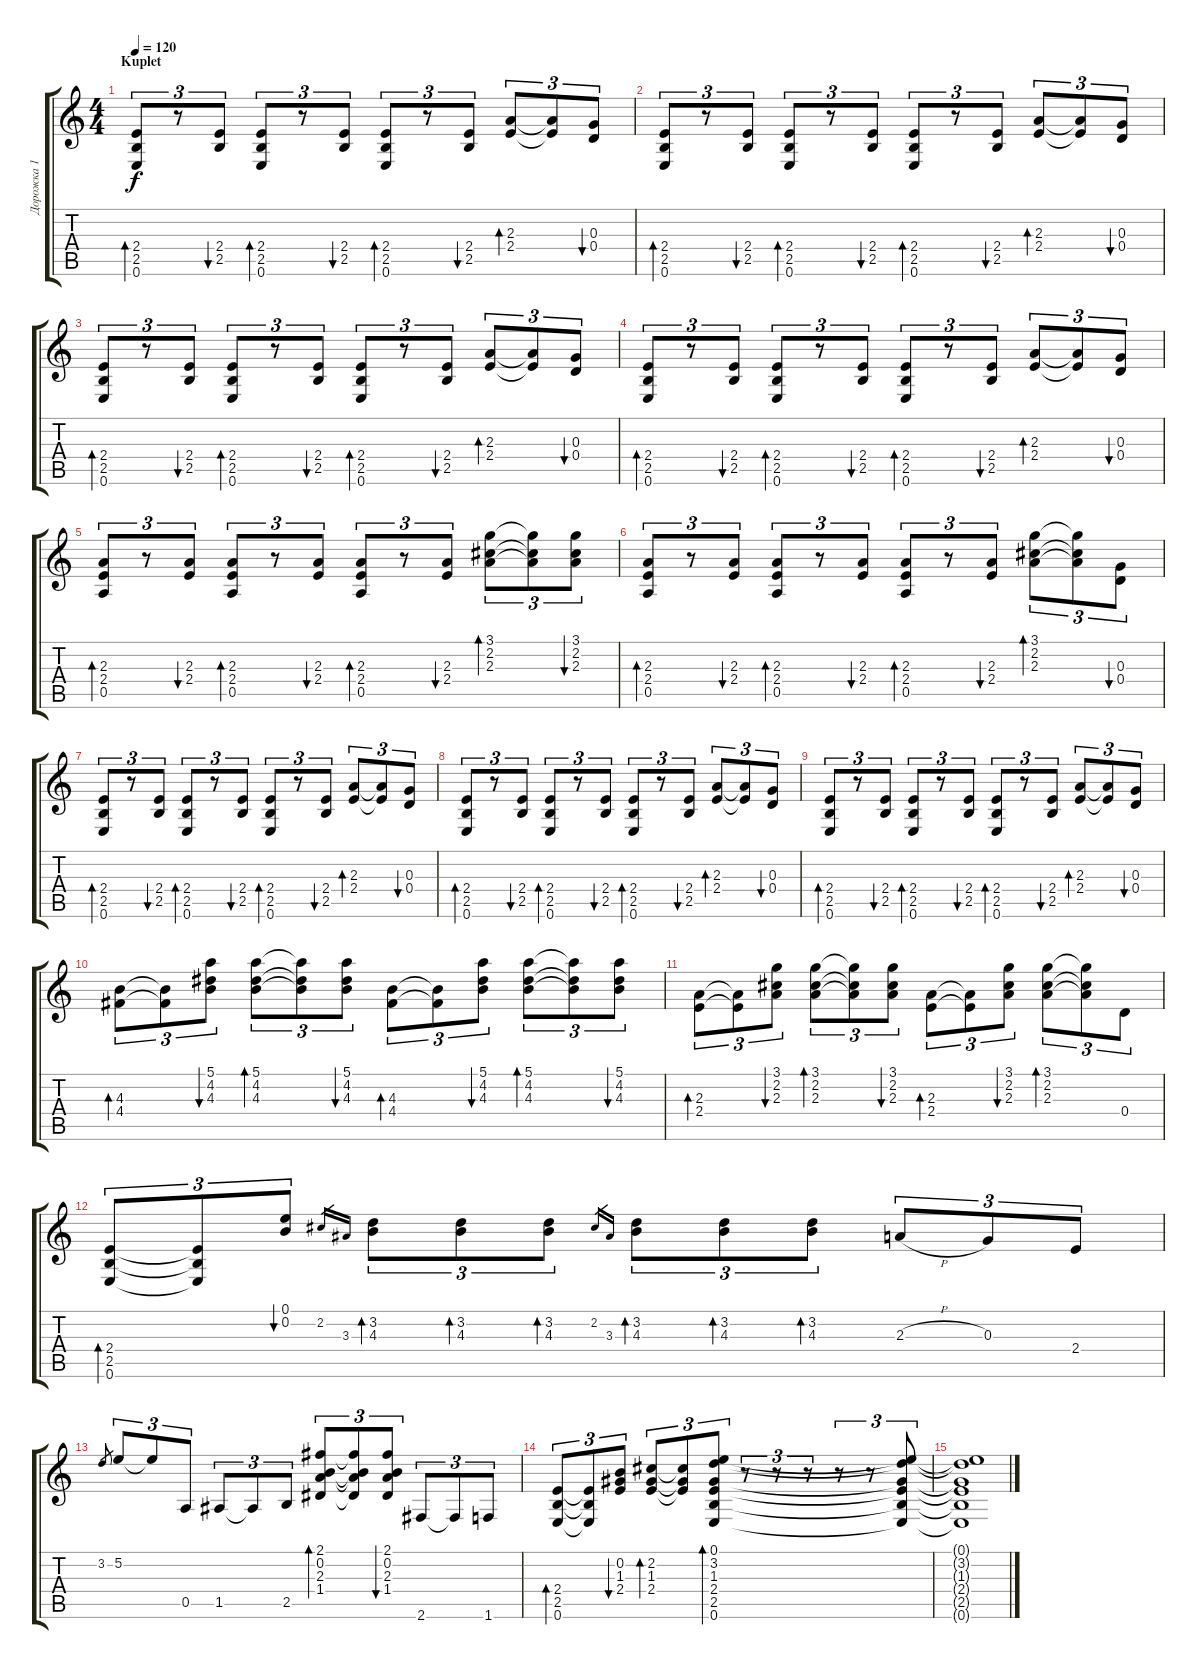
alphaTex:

\track ("Дорожка 1" "Дорожка 1") {instrument acousticguitarsteel}
\staff {score tabs}
\tuning (E4 B3 G3 D3 A2 E2) {hide}
\ts (4 4)
\section ("" "Kuplet")
\tempo 120
\clef g2
\ks c
(2.4 2.5 0.6).8{tu (3 2) bd 60 dy f} r.8{tu (3 2)} (2.4 2.5).8{tu (3 2) bu 60} (2.4 2.5 0.6).8{tu (3 2) bd 60} r.8{tu (3 2)} (2.4 2.5).8{tu (3 2) bu 60} (2.4 2.5 0.6).8{tu (3 2) bd 60} r.8{tu (3 2)} (2.4 2.5).8{tu (3 2) bu 60} (2.3 2.4).8{tu (3 2) bd 60} (2.3{t} 2.4{t}).8{tu (3 2)} (0.3 0.4).8{tu (3 2) bu 60} |
(2.4 2.5 0.6).8{tu (3 2) bd 60} r.8{tu (3 2)} (2.4 2.5).8{tu (3 2) bu 60} (2.4 2.5 0.6).8{tu (3 2) bd 60} r.8{tu (3 2)} (2.4 2.5).8{tu (3 2) bu 60} (2.4 2.5 0.6).8{tu (3 2) bd 60} r.8{tu (3 2)} (2.4 2.5).8{tu (3 2) bu 60} (2.3 2.4).8{tu (3 2) bd 60} (2.3{t} 2.4{t}).8{tu (3 2)} (0.3 0.4).8{tu (3 2) bu 60} |
(2.4 2.5 0.6).8{tu (3 2) bd 60} r.8{tu (3 2)} (2.4 2.5).8{tu (3 2) bu 60} (2.4 2.5 0.6).8{tu (3 2) bd 60} r.8{tu (3 2)} (2.4 2.5).8{tu (3 2) bu 60} (2.4 2.5 0.6).8{tu (3 2) bd 60} r.8{tu (3 2)} (2.4 2.5).8{tu (3 2) bu 60} (2.3 2.4).8{tu (3 2) bd 60} (2.3{t} 2.4{t}).8{tu (3 2)} (0.3 0.4).8{tu (3 2) bu 60} |
(2.4 2.5 0.6).8{tu (3 2) bd 60} r.8{tu (3 2)} (2.4 2.5).8{tu (3 2) bu 60} (2.4 2.5 0.6).8{tu (3 2) bd 60} r.8{tu (3 2)} (2.4 2.5).8{tu (3 2) bu 60} (2.4 2.5 0.6).8{tu (3 2) bd 60} r.8{tu (3 2)} (2.4 2.5).8{tu (3 2) bu 60} (2.3 2.4).8{tu (3 2) bd 60} (2.3{t} 2.4{t}).8{tu (3 2)} (0.3 0.4).8{tu (3 2) bu 60} |
(2.3 2.4 0.5).8{tu (3 2) bd 60} r.8{tu (3 2)} (2.3 2.4).8{tu (3 2) bu 60} (2.3 2.4 0.5).8{tu (3 2) bd 60} r.8{tu (3 2)} (2.3 2.4).8{tu (3 2) bu 60} (2.3 2.4 0.5).8{tu (3 2) bd 60} r.8{tu (3 2)} (2.3 2.4).8{tu (3 2) bu 60} (3.1 2.2 2.3).8{tu (3 2) bd 60} (3.1{t} 2.2{t} 2.3{t}).8{tu (3 2)} (3.1 2.2 2.3).8{tu (3 2) bu 60} |
(2.3 2.4 0.5).8{tu (3 2) bd 60} r.8{tu (3 2)} (2.3 2.4).8{tu (3 2) bu 60} (2.3 2.4 0.5).8{tu (3 2) bd 60} r.8{tu (3 2)} (2.3 2.4).8{tu (3 2) bu 60} (2.3 2.4 0.5).8{tu (3 2) bd 60} r.8{tu (3 2)} (2.3 2.4).8{tu (3 2) bu 60} (3.1 2.2 2.3).8{tu (3 2) bd 60} (3.1{t} 2.2{t} 2.3{t}).8{tu (3 2)} (0.3 0.4).8{tu (3 2) bu 60} |
(2.4 2.5 0.6).8{tu (3 2) bd 60} r.8{tu (3 2)} (2.4 2.5).8{tu (3 2) bu 60} (2.4 2.5 0.6).8{tu (3 2) bd 60} r.8{tu (3 2)} (2.4 2.5).8{tu (3 2) bu 60} (2.4 2.5 0.6).8{tu (3 2) bd 60} r.8{tu (3 2)} (2.4 2.5).8{tu (3 2) bu 60} (2.3 2.4).8{tu (3 2) bd 60} (2.3{t} 2.4{t}).8{tu (3 2)} (0.3 0.4).8{tu (3 2) bu 60} |
(2.4 2.5 0.6).8{tu (3 2) bd 60} r.8{tu (3 2)} (2.4 2.5).8{tu (3 2) bu 60} (2.4 2.5 0.6).8{tu (3 2) bd 60} r.8{tu (3 2)} (2.4 2.5).8{tu (3 2) bu 60} (2.4 2.5 0.6).8{tu (3 2) bd 60} r.8{tu (3 2)} (2.4 2.5).8{tu (3 2) bu 60} (2.3 2.4).8{tu (3 2) bd 60} (2.3{t} 2.4{t}).8{tu (3 2)} (0.3 0.4).8{tu (3 2) bu 60} |
(2.4 2.5 0.6).8{tu (3 2) bd 60} r.8{tu (3 2)} (2.4 2.5).8{tu (3 2) bu 60} (2.4 2.5 0.6).8{tu (3 2) bd 60} r.8{tu (3 2)} (2.4 2.5).8{tu (3 2) bu 60} (2.4 2.5 0.6).8{tu (3 2) bd 60} r.8{tu (3 2)} (2.4 2.5).8{tu (3 2) bu 60} (2.3 2.4).8{tu (3 2) bd 60} (2.3{t} 2.4{t}).8{tu (3 2)} (0.3 0.4).8{tu (3 2) bu 60} |
(4.3 4.4).8{tu (3 2) bd 60} (4.3{t} 4.4{t}).8{tu (3 2)} (5.1 4.2 4.3).8{tu (3 2) bu 60} (5.1 4.2 4.3).8{tu (3 2) bd 60} (5.1{t} 4.2{t} 4.3{t}).8{tu (3 2)} (5.1 4.2 4.3).8{tu (3 2) bu 60} (4.3 4.4).8{tu (3 2) bd 60} (4.3{t} 4.4{t}).8{tu (3 2)} (5.1 4.2 4.3).8{tu (3 2) bu 60} (5.1 4.2 4.3).8{tu (3 2) bd 60} (5.1{t} 4.2{t} 4.3{t}).8{tu (3 2)} (5.1 4.2 4.3).8{tu (3 2) bu 60} |
(2.3 2.4).8{tu (3 2) bd 60} (2.3{t} 2.4{t}).8{tu (3 2)} (3.1 2.2 2.3).8{tu (3 2) bu 60} (3.1 2.2 2.3).8{tu (3 2) bd 60} (3.1{t} 2.2{t} 2.3{t}).8{tu (3 2)} (3.1 2.2 2.3).8{tu (3 2) bu 60} (2.3 2.4).8{tu (3 2) bd 60} (2.3{t} 2.4{t}).8{tu (3 2)} (3.1 2.2 2.3).8{tu (3 2) bu 60} (3.1 2.2 2.3).8{tu (3 2) bd 60} (3.1{t} 2.2{t} 2.3{t}).8{tu (3 2)} 0.4.8{tu (3 2)} |
(2.4 2.5 0.6).8{tu (3 2) bd 60} (2.4{t} 2.5{t} 0.6{t}).8{tu (3 2)} (0.1 0.2).8{tu (3 2) bu 60} 2.2.16{gr} 3.3.16{gr} (3.2 4.3).8{tu (3 2) bd 60} (3.2 4.3).8{tu (3 2) bd 60} (3.2 4.3).8{tu (3 2) bd 60} 2.2.16{gr} 3.3.16{gr} (3.2 4.3).8{tu (3 2) bd 60} (3.2 4.3).8{tu (3 2) bd 60} (3.2 4.3).8{tu (3 2) bd 60} 2.3{h}.8{tu (3 2)} 0.3.8{tu (3 2)} 2.4.8{tu (3 2)} |
3.2.8{gr} 5.2.8{tu (3 2)} 5.2{t}.8{tu (3 2)} 0.5.8{tu (3 2)} 1.5.8{tu (3 2)} 1.5{t}.8{tu (3 2)} 2.5.8{tu (3 2)} (2.1 0.2 2.3 1.4).8{tu (3 2) bd 60} (2.1{t} 0.2{t} 2.3{t} 1.4{t}).8{tu (3 2)} (2.1 0.2 2.3 1.4).8{tu (3 2) bu 60} 2.6.8{tu (3 2)} 2.6{t}.8{tu (3 2)} 1.6.8{tu (3 2)} |
(2.4 2.5 0.6).8{tu (3 2) bd 60} (2.4{t} 2.5{t} 0.6{t}).8{tu (3 2)} (0.2 1.3 2.4).8{tu (3 2) bu 60} (2.2 1.3 2.4).8{tu (3 2) bd 60} (2.2{t} 1.3{t} 2.4{t}).8{tu (3 2)} (0.1 3.2 1.3 2.4 2.5 0.6).8{tu (3 2) bd 60} r.8{tu (3 2)} r.8{tu (3 2)} r.8{tu (3 2)} r.8{tu (3 2)} r.8{tu (3 2)} (0.1{t} 3.2{t} 1.3{t} 2.4{t} 2.5{t} 0.6{t}).8{tu (3 2)} |
(0.1{t} 3.2{t} 1.3{t} 2.4{t} 2.5{t} 0.6{t}).1
